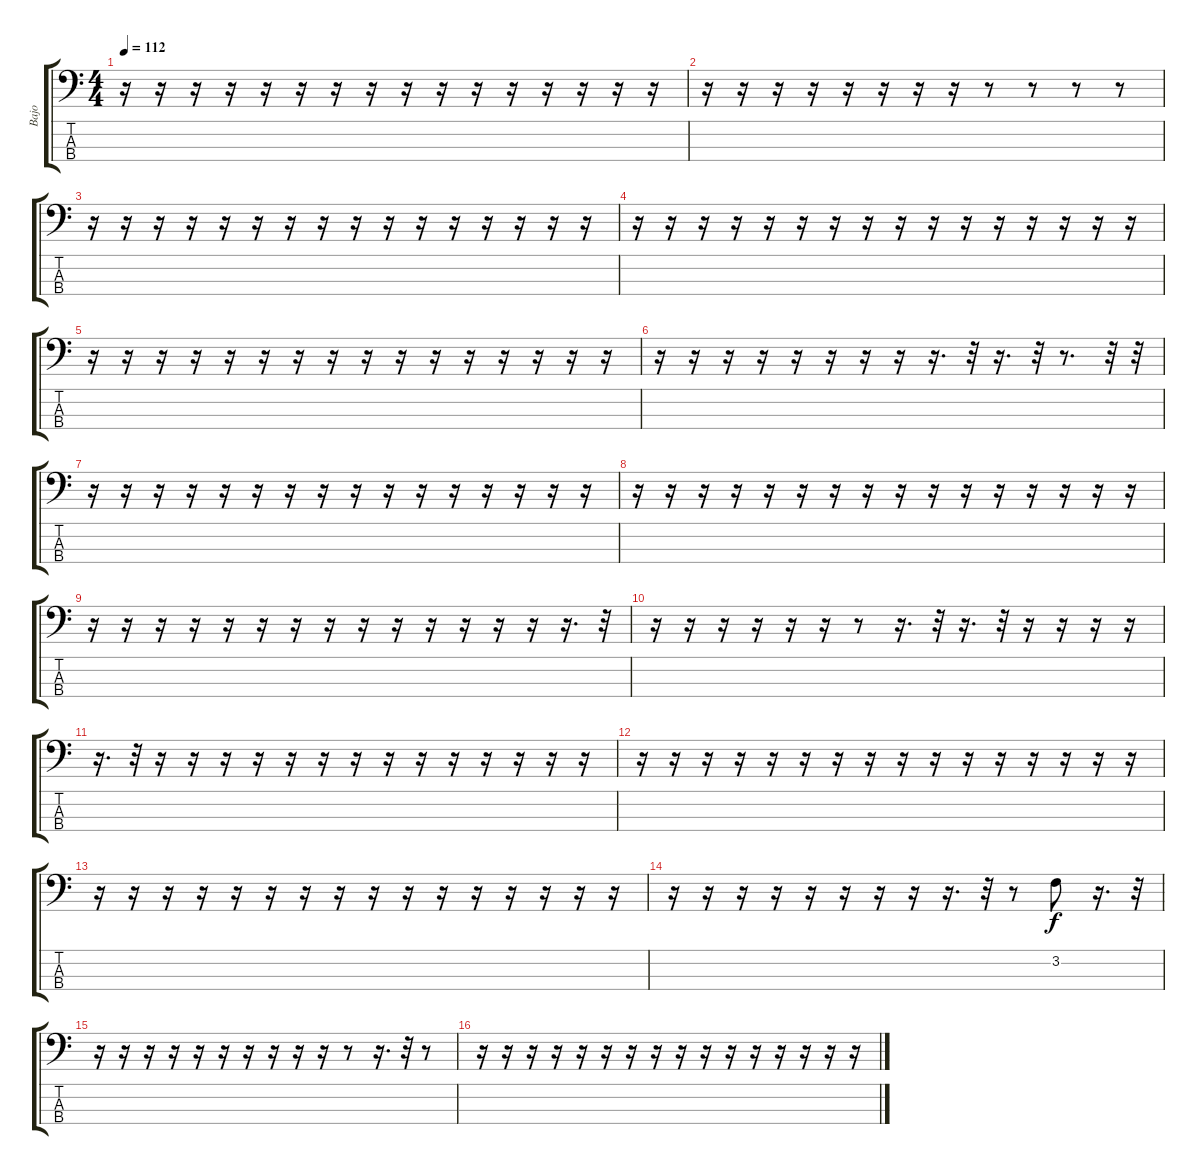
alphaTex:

\track ("Bajo" "Bajo") {instrument electricbassfinger}
\staff {score tabs}
\tuning (G2 D2 A1 E1) {hide}
\ts (4 4)
\tempo 112
\clef f4
\ks c
r.16{dy mf} r.16 r.16 r.16 r.16 r.16 r.16 r.16 r.16 r.16 r.16 r.16 r.16 r.16 r.16 r.16 |
r.16 r.16 r.16 r.16 r.16 r.16 r.16 r.16 r.8 r.8 r.8 r.8 |
r.16 r.16 r.16 r.16 r.16 r.16 r.16 r.16 r.16 r.16 r.16 r.16 r.16 r.16 r.16 r.16 |
r.16 r.16 r.16 r.16 r.16 r.16 r.16 r.16 r.16 r.16 r.16 r.16 r.16 r.16 r.16 r.16 |
r.16 r.16 r.16 r.16 r.16 r.16 r.16 r.16 r.16 r.16 r.16 r.16 r.16 r.16 r.16 r.16 |
r.16 r.16 r.16 r.16 r.16 r.16 r.16 r.16 r.16{d} r.32 r.16{d} r.32 r.8{d} r.32 r.32 |
r.16 r.16 r.16 r.16 r.16 r.16 r.16 r.16 r.16 r.16 r.16 r.16 r.16 r.16 r.16 r.16 |
r.16 r.16 r.16 r.16 r.16 r.16 r.16 r.16 r.16 r.16 r.16 r.16 r.16 r.16 r.16 r.16 |
r.16 r.16 r.16 r.16 r.16 r.16 r.16 r.16 r.16 r.16 r.16 r.16 r.16 r.16 r.16{d} r.32 |
r.16 r.16 r.16 r.16 r.16 r.16 r.8 r.16{d} r.32 r.16{d} r.32 r.16 r.16 r.16 r.16 |
r.16{d} r.32 r.16 r.16 r.16 r.16 r.16 r.16 r.16 r.16 r.16 r.16 r.16 r.16 r.16 r.16 |
r.16 r.16 r.16 r.16 r.16 r.16 r.16 r.16 r.16 r.16 r.16 r.16 r.16 r.16 r.16 r.16 |
r.16 r.16 r.16 r.16 r.16 r.16 r.16 r.16 r.16 r.16 r.16 r.16 r.16 r.16 r.16 r.16 |
r.16 r.16 r.16 r.16 r.16 r.16 r.16 r.16 r.16{d} r.32 r.8 3.2.8{dy f} r.16{d} r.32 |
r.16 r.16 r.16 r.16 r.16 r.16 r.16 r.16 r.16 r.16 r.8 r.16{d} r.32 r.8 |
r.16 r.16 r.16 r.16 r.16 r.16 r.16 r.16 r.16 r.16 r.16 r.16 r.16 r.16 r.16 r.16
